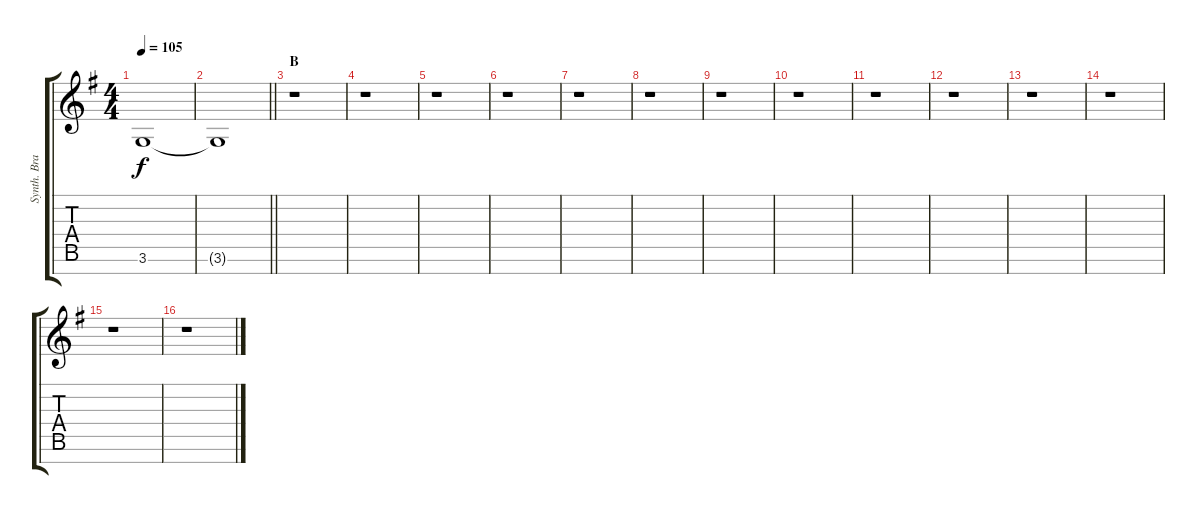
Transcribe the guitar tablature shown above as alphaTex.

\track ("Synth. Brass" "Synth. Bra") {instrument synthbrass1}
\staff {score tabs}
\tuning (E5 B4 G4 D4 A3 E3 B2) {hide}
\ts (4 4)
\tempo 105
\clef g2
\ks g
3.6.1{dy f} |
\barLineRight lightlight
3.6{t}.1 |
\section ("" "B")
r.1 |
r.1 |
r.1 |
r.1 |
r.1 |
r.1 |
r.1 |
r.1 |
r.1 |
r.1 |
r.1 |
r.1 |
r.1 |
r.1
